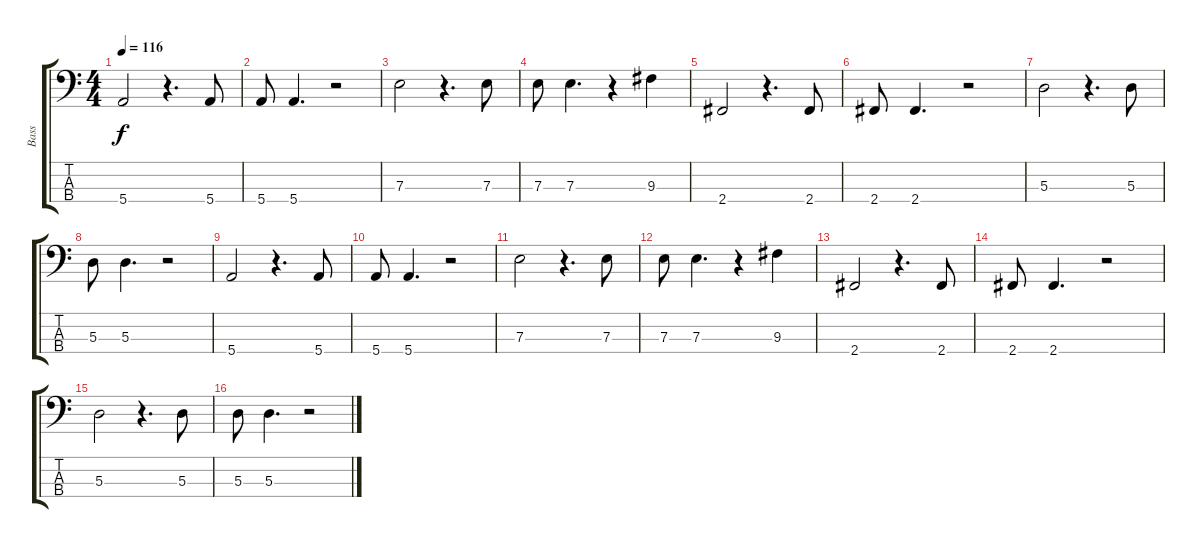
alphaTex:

\track ("Bass" "Bass") {instrument electricbassfinger}
\staff {score tabs}
\tuning (G2 D2 A1 E1) {hide}
\ts (4 4)
\tempo 116
\clef f4
\ks c
5.4.2{dy f} r.4{d} 5.4.8 |
5.4.8 5.4.4{d} r.2 |
7.3.2 r.4{d} 7.3.8 |
7.3.8 7.3.4{d} r.4 9.3.4 |
2.4.2 r.4{d} 2.4.8 |
2.4.8 2.4.4{d} r.2 |
5.3.2 r.4{d} 5.3.8 |
5.3.8 5.3.4{d} r.2 |
5.4.2 r.4{d} 5.4.8 |
5.4.8 5.4.4{d} r.2 |
7.3.2 r.4{d} 7.3.8 |
7.3.8 7.3.4{d} r.4 9.3.4 |
2.4.2 r.4{d} 2.4.8 |
2.4.8 2.4.4{d} r.2 |
5.3.2 r.4{d} 5.3.8 |
5.3.8 5.3.4{d} r.2
